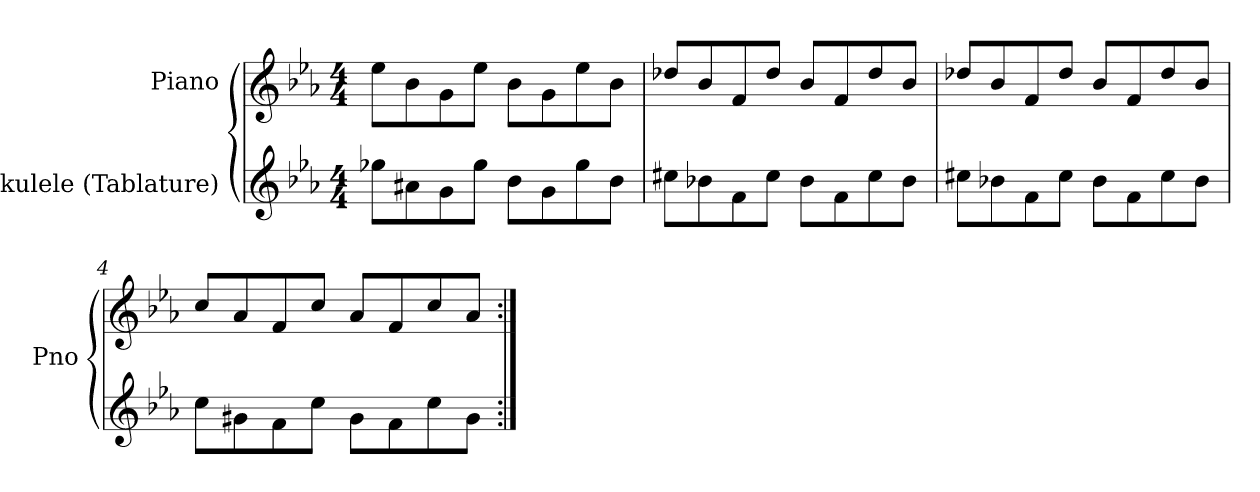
**kern	**kern
*part2	*part1
*staff2	*staff1
*I"Ukulele (Tablature)	*I"Piano
*	*I'Pno
*stria4	*
*	*clefG2
*k[b-e-a-]	*k[b-e-a-]
*M4/4	*M4/4
=1	=1
8ee-X\L	8ee-\L
8a#\	8b-\
8g\	8g\
8ee-\J	8ee-\J
8b-\L	8b-\L
8g\	8g\
8ee-\	8ee-\
8b-\J	8b-\J
=2	=2
8cc#X\L	8dd-X/L
8b-X\	8b-/
8f\	8f/
8cc#\J	8dd-/J
8b-\L	8b-/L
8f\	8f/
8cc#\	8dd-/
8b-\J	8b-/J
!!LO:LB:g=z
=3	=3
8cc#X\L	8dd-X/L
8b-X\	8b-/
8f\	8f/
8cc#\J	8dd-/J
8b-\L	8b-/L
8f\	8f/
8cc#\	8dd-/
8b-\J	8b-/J
=4	=4
8cc\L	8cc/L
8g#X\	8a-/
8f\	8f/
8cc\J	8cc/J
8g#\L	8a-/L
8f\	8f/
8cc\	8cc/
8g#\J	8a-/J
=:|!	=:|!
*-	*-
